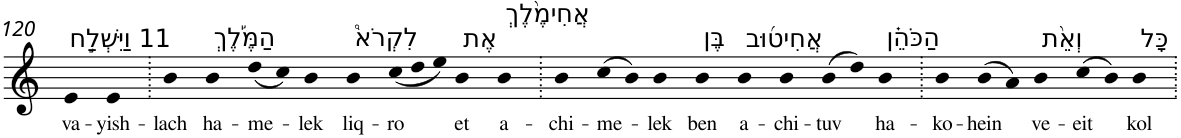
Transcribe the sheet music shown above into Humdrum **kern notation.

**kern	**text
*part1	*part1
*staff1	*staff1
*I"Piano	*
*I'Pno	*
!!LO:PB:g=z
*clefG2	*
*k[]	*
=120	=120
!LO:TX:a:t=11 וַיִּשְׁלַ֣ח	!
!	!LO:LY:b
4e	va-
!	!LO:LY:b
4e	-yish-
=121.	=121.
!	!LO:LY:b
4b	-lach
!LO:TX:a:t=הַמֶּ֡לֶךְ	!
!	!LO:LY:b
4b	ha-
!	!LO:LY:b
(<8dd	-me-
8cc)	.
!	!LO:LY:b
4b	-lek
!LO:TX:a:t=לִקְרֹא֩	!
!	!LO:LY:b
4b	liq-
*Xtuplet	*
!	!LO:LY:b
(<12cc	-ro
12dd	.
12ee)	.
!LO:TX:a:t=אֶת	!
!	!LO:LY:b
4b	et
!LO:TX:a:t=אֲחִימֶ֨לֶךְ	!
!	!LO:LY:b
4b	a-
=122.	=122.
!	!LO:LY:b
4b	-chi-
!	!LO:LY:b
(>8cc	-me-
8b)	.
!	!LO:LY:b
4b	-lek
!LO:TX:a:t=בֶּן	!
!	!LO:LY:b
4b	ben
!LO:TX:a:t=אֲחִיט֜וּב	!
!	!LO:LY:b
4b	a-
!	!LO:LY:b
4b	-chi-
!	!LO:LY:b
(>8b	-tuv
8dd)	.
!LO:TX:a:t=הַכֹּהֵ֗ן	!
!	!LO:LY:b
4b	ha-
=123.	=123.
!	!LO:LY:b
4b	-ko-
!	!LO:LY:b
(>8b	-hein
8a)	.
!LO:TX:a:t=וְאֵ֨ת	!
!	!LO:LY:b
4b	ve-
!	!LO:LY:b
(>8cc	-eit
8b)	.
!LO:TX:a:t=כָּל	!
!	!LO:LY:b
4b	kol
=.	=.
*-	*-
